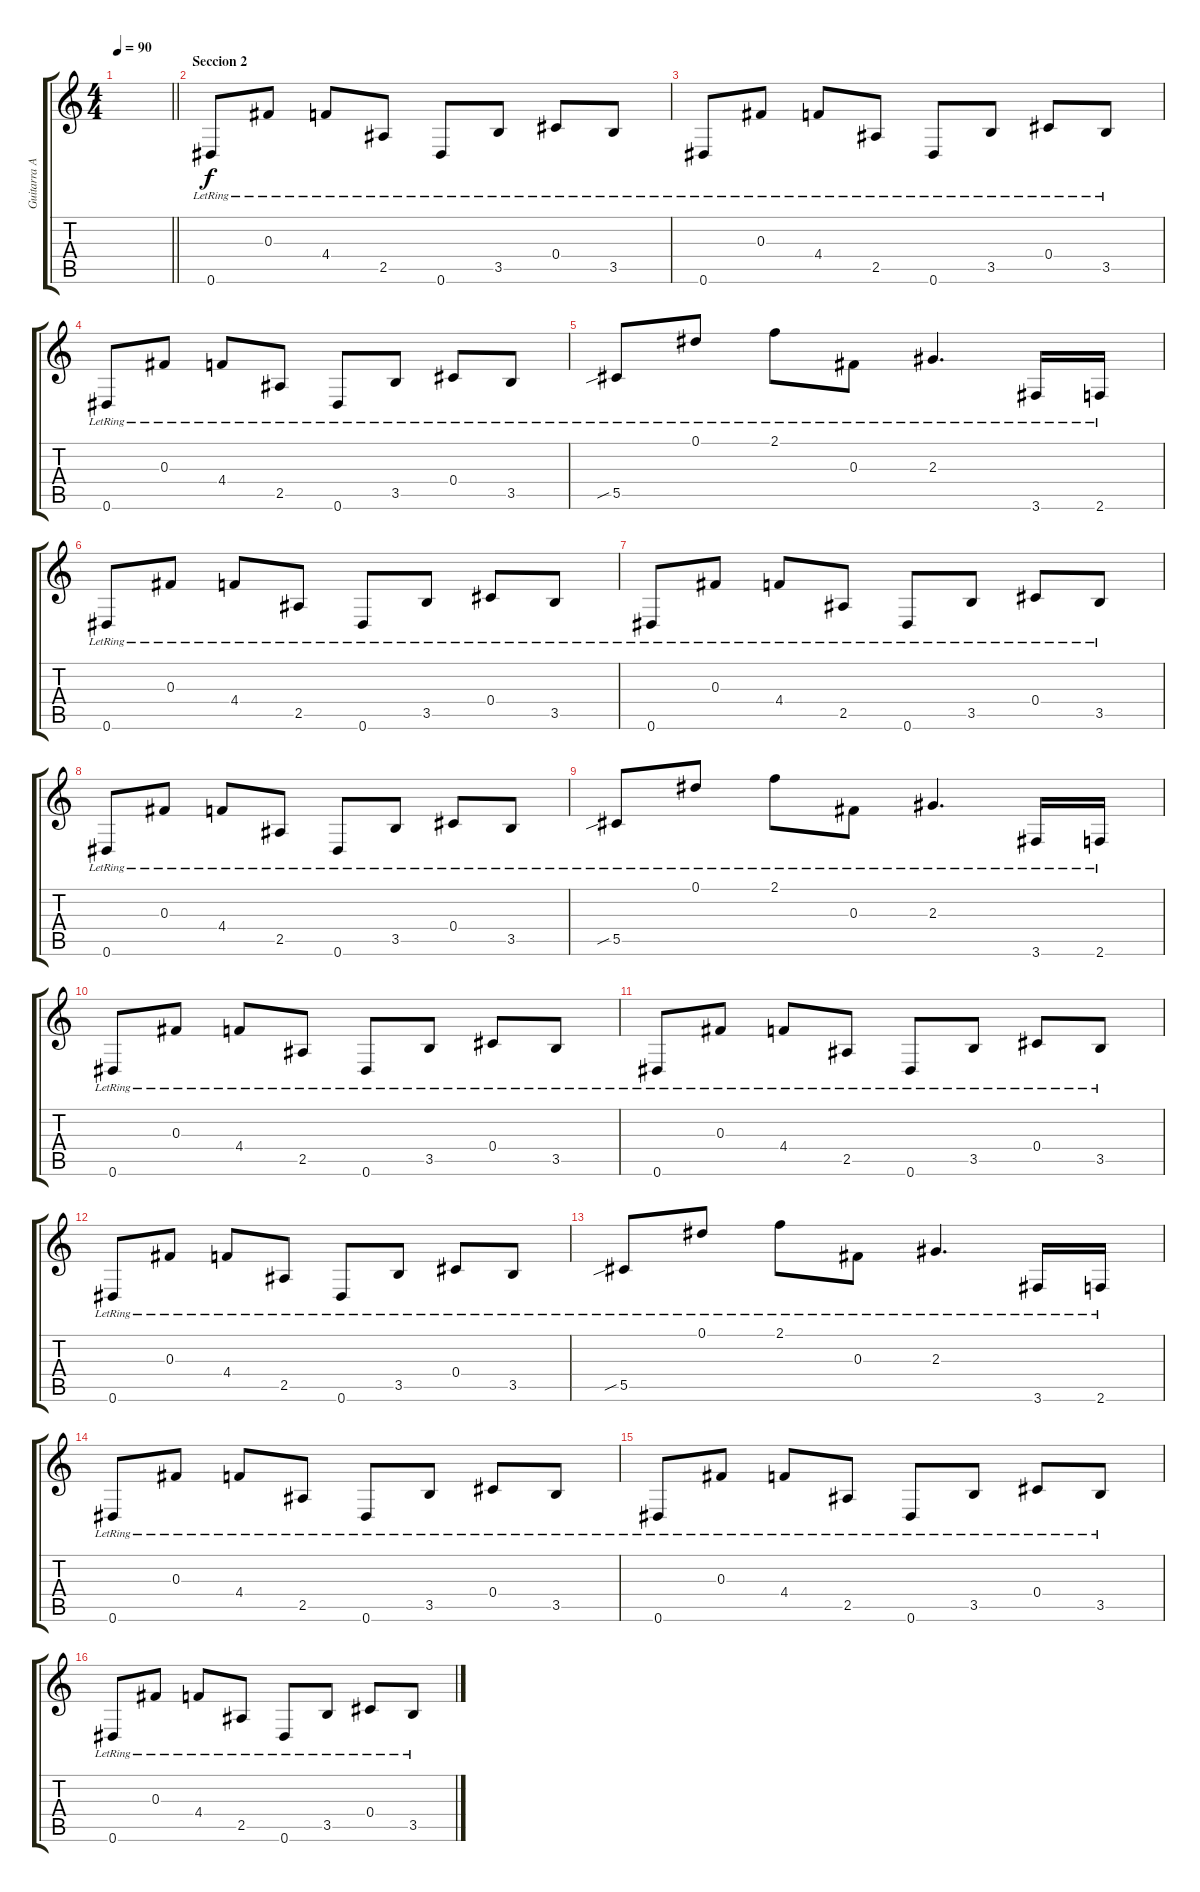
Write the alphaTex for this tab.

\track ("Guitarra Acustica" "Guitarra A") {instrument acousticguitarsteel}
\staff {score tabs}
\tuning (Eb4 Bb3 Gb3 Db3 Ab2 Eb2) {hide}
\ts (4 4)
\tempo 90
\clef g2
\barLineRight lightlight
\ks c
|
\section ("" "Seccion 2")
0.6{lr}.8 0.3{lr}.8 4.4{lr}.8 2.5{lr}.8 0.6{lr}.8 3.5{lr}.8 0.4{lr}.8 3.5{lr}.8 |
0.6{lr}.8 0.3{lr}.8 4.4{lr}.8 2.5{lr}.8 0.6{lr}.8 3.5{lr}.8 0.4{lr}.8 3.5{lr}.8 |
0.6{lr}.8 0.3{lr}.8 4.4{lr}.8 2.5{lr}.8 0.6{lr}.8 3.5{lr}.8 0.4{lr}.8 3.5{lr}.8 |
5.5{sib lr}.8 0.1{lr}.8 2.1{lr}.8 0.3{lr}.8 2.3{lr}.4{d} 3.6{lr}.16 2.6{lr}.16 |
0.6{lr}.8 0.3{lr}.8 4.4{lr}.8 2.5{lr}.8 0.6{lr}.8 3.5{lr}.8 0.4{lr}.8 3.5{lr}.8 |
0.6{lr}.8 0.3{lr}.8 4.4{lr}.8 2.5{lr}.8 0.6{lr}.8 3.5{lr}.8 0.4{lr}.8 3.5{lr}.8 |
0.6{lr}.8 0.3{lr}.8 4.4{lr}.8 2.5{lr}.8 0.6{lr}.8 3.5{lr}.8 0.4{lr}.8 3.5{lr}.8 |
5.5{sib lr}.8 0.1{lr}.8 2.1{lr}.8 0.3{lr}.8 2.3{lr}.4{d} 3.6{lr}.16 2.6{lr}.16 |
0.6{lr}.8 0.3{lr}.8 4.4{lr}.8 2.5{lr}.8 0.6{lr}.8 3.5{lr}.8 0.4{lr}.8 3.5{lr}.8 |
0.6{lr}.8 0.3{lr}.8 4.4{lr}.8 2.5{lr}.8 0.6{lr}.8 3.5{lr}.8 0.4{lr}.8 3.5{lr}.8 |
0.6{lr}.8 0.3{lr}.8 4.4{lr}.8 2.5{lr}.8 0.6{lr}.8 3.5{lr}.8 0.4{lr}.8 3.5{lr}.8 |
5.5{sib lr}.8 0.1{lr}.8 2.1{lr}.8 0.3{lr}.8 2.3{lr}.4{d} 3.6{lr}.16 2.6{lr}.16 |
0.6{lr}.8 0.3{lr}.8 4.4{lr}.8 2.5{lr}.8 0.6{lr}.8 3.5{lr}.8 0.4{lr}.8 3.5{lr}.8 |
0.6{lr}.8 0.3{lr}.8 4.4{lr}.8 2.5{lr}.8 0.6{lr}.8 3.5{lr}.8 0.4{lr}.8 3.5{lr}.8 |
0.6{lr}.8 0.3{lr}.8 4.4{lr}.8 2.5{lr}.8 0.6{lr}.8 3.5{lr}.8 0.4{lr}.8 3.5{lr}.8
